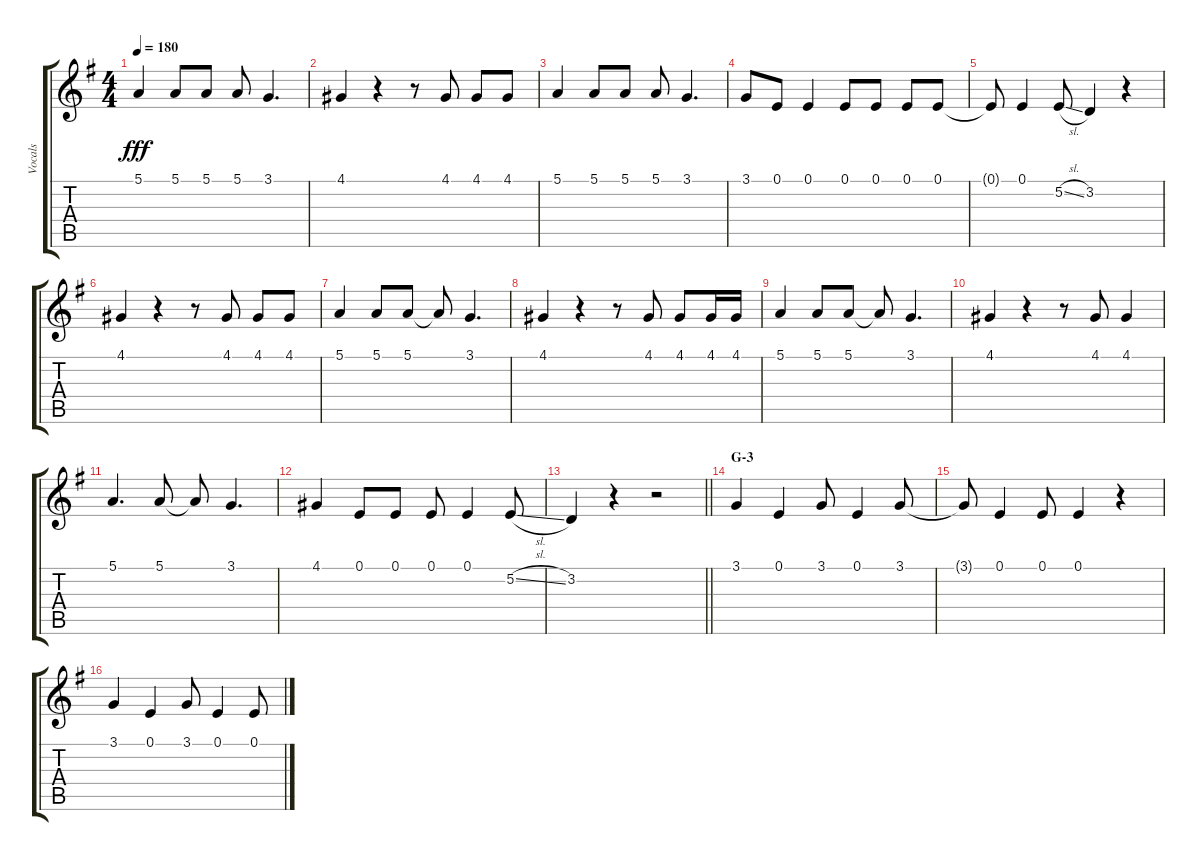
\track ("Vocals" "Vocals") {instrument voiceoohs}
\staff {score tabs}
\tuning (E4 B3 G3 D3 A2 E2) {hide}
\ts (4 4)
\tempo 180
\clef g2
\ks g
5.1.4{dy fff} 5.1.8 5.1.8 5.1.8 3.1.4{d} |
4.1.4 r.4 r.8 4.1.8 4.1.8 4.1.8 |
5.1.4 5.1.8 5.1.8 5.1.8 3.1.4{d} |
3.1.8 0.1.8 0.1.4 0.1.8 0.1.8 0.1.8 0.1.8 |
0.1{t}.8 0.1.4 5.2{sl}.8 3.2.4 r.4 |
4.1.4 r.4 r.8 4.1.8 4.1.8 4.1.8 |
5.1.4 5.1.8 5.1.8 5.1{t}.8 3.1.4{d} |
4.1.4 r.4 r.8 4.1.8 4.1.8 4.1.16 4.1.16 |
5.1.4 5.1.8 5.1.8 5.1{t}.8 3.1.4{d} |
4.1.4 r.4 r.8 4.1.8 4.1.4 |
5.1.4{d} 5.1.8 5.1{t}.8 3.1.4{d} |
4.1.4 0.1.8 0.1.8 0.1.8 0.1.4 5.2{sl}.8 |
\barLineRight lightlight
3.2.4 r.4 r.2 |
\section ("" "G-3")
3.1.4 0.1.4 3.1.8 0.1.4 3.1.8 |
3.1{t}.8 0.1.4 0.1.8 0.1.4 r.4 |
3.1.4 0.1.4 3.1.8 0.1.4 0.1.8
